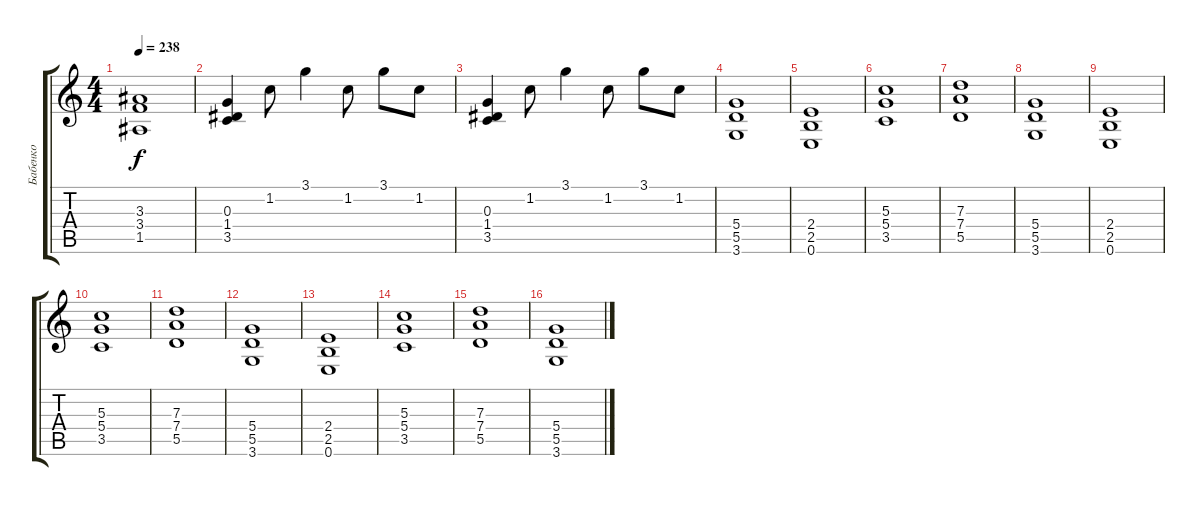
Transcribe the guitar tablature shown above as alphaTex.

\track ("Бабенко" "Бабенко") {instrument distortionguitar}
\staff {score tabs}
\tuning (E4 B3 G3 D3 A2 E2) {hide}
\ts (4 4)
\tempo 238
\clef g2
\ks c
(3.3 3.4 1.5).1{dy f} |
(0.3 1.4 3.5).4 1.2.8 3.1.4 1.2.8 3.1.8 1.2.8 |
(0.3 1.4 3.5).4 1.2.8 3.1.4 1.2.8 3.1.8 1.2.8 |
(5.4 5.5 3.6).1 |
(2.4 2.5 0.6).1 |
(5.3 5.4 3.5).1 |
(7.3 7.4 5.5).1 |
(5.4 5.5 3.6).1 |
(2.4 2.5 0.6).1 |
(5.3 5.4 3.5).1 |
(7.3 7.4 5.5).1 |
(5.4 5.5 3.6).1 |
(2.4 2.5 0.6).1 |
(5.3 5.4 3.5).1 |
(7.3 7.4 5.5).1 |
(5.4 5.5 3.6).1
